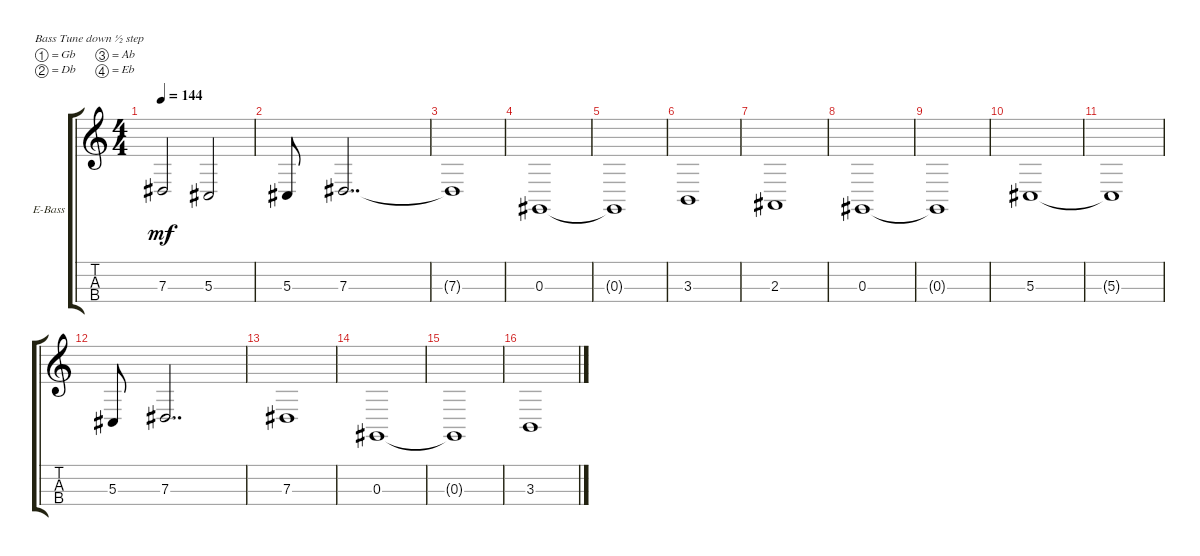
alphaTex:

\bracketExtendMode groupsimilarinstruments
\firstSystemTrackNameOrientation horizontal
\otherSystemsTrackNameOrientation horizontal
\track ("Bass" "E-Bass") {instrument electricbassfinger}
\staff {score tabs}
\tuning (Gb2 Db2 Ab1 Eb1)
\ts (4 4)
\tempo 144
\clef g2
\ks c
7.3.2{dy mf} 5.3.2 |
5.3.8 7.3.2{dd} |
7.3{t}.1 |
0.3.1 |
0.3{t}.1 |
3.3.1 |
2.3.1 |
0.3.1 |
0.3{t}.1 |
5.3.1 |
5.3{t}.1 |
5.3.8 7.3.2{dd} |
7.3.1 |
0.3.1 |
0.3{t}.1 |
3.3.1
